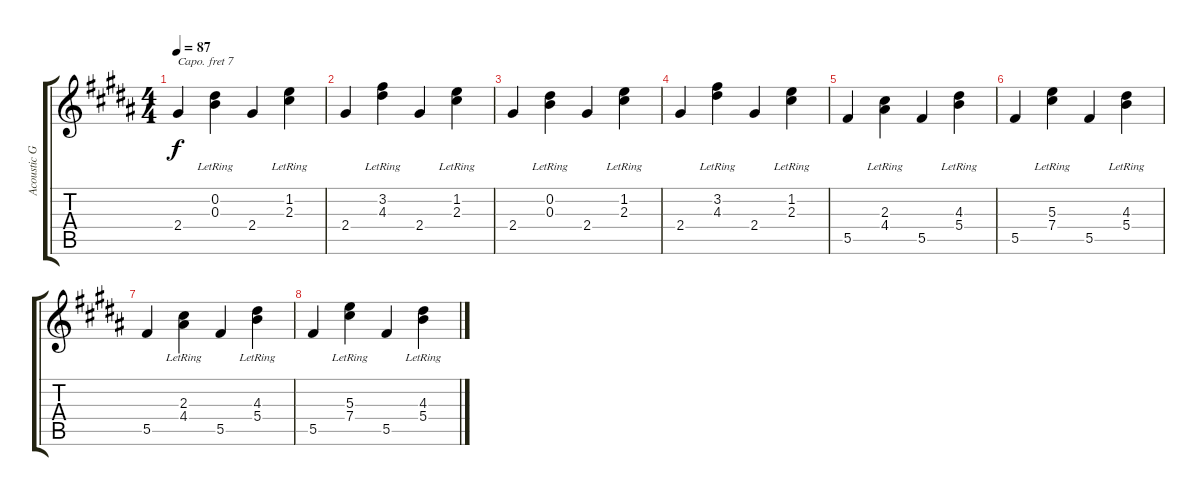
\track ("Acoustic Guitar I" "Acoustic G") {instrument acousticguitarsteel}
\staff {score tabs}
\capo 7
\tuning (Db4 Ab3 E3 B2 Gb2 Db2) {hide}
\ts (4 4)
\tempo 87
\clef g2
\ks b
2.4.4{dy f} (0.2{lr} 0.3{lr}).4 2.4.4 (1.2{lr} 2.3{lr}).4 |
2.4.4 (3.2{lr} 4.3{lr}).4 2.4.4 (1.2{lr} 2.3).4 |
2.4.4 (0.2{lr} 0.3{lr}).4 2.4.4 (1.2{lr} 2.3{lr}).4 |
2.4.4 (3.2{lr} 4.3{lr}).4 2.4.4 (1.2{lr} 2.3).4 |
5.5.4 (2.3{lr} 4.4{lr}).4 5.5.4 (4.3{lr} 5.4{lr}).4 |
5.5.4 (5.3{lr} 7.4{lr}).4 5.5.4 (4.3{lr} 5.4{lr}).4 |
5.5.4 (2.3{lr} 4.4{lr}).4 5.5.4 (4.3{lr} 5.4{lr}).4 |
5.5.4 (5.3{lr} 7.4{lr}).4 5.5.4 (4.3{lr} 5.4{lr}).4
